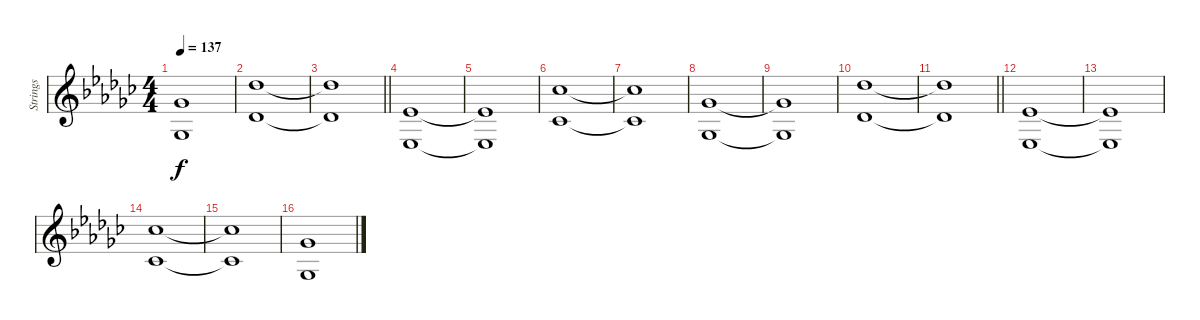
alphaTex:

\track ("Strings" "Strings") {instrument stringensemble1}
\staff {score}
\tuning (E4 B3 G3 D3 A2 E2) {hide}
\ts (4 4)
\tempo 137
\clef g2
\ks ebminor
(2.1{t} 4.4{t}).1{dy f} |
(9.1 2.2).1 |
\barLineRight lightlight
(9.1{t} 2.2{t}).1 |
(4.2 1.4).1 |
(4.2{t} 1.4{t}).1 |
(7.1 0.2).1 |
(7.1{t} 0.2{t}).1 |
(2.1 4.4).1 |
(2.1{t} 4.4{t}).1 |
(9.1 2.2).1 |
\barLineRight lightlight
(9.1{t} 2.2{t}).1 |
(4.2 1.4).1{volume 7} |
(4.2{t} 1.4{t}).1 |
(7.1 0.2).1 |
(7.1{t} 0.2{t}).1 |
(2.1 4.4).1{volume 4}
